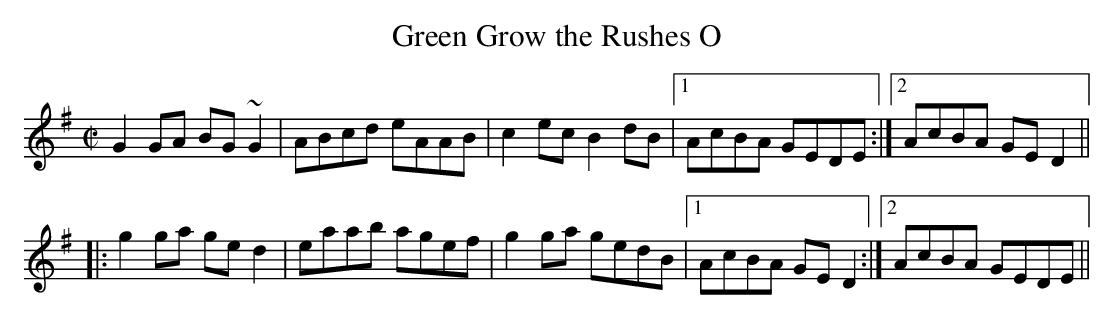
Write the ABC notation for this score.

X:1
T:Green Grow the Rushes O
M:C|
L:1/8
K:G
G2GA BG~G2|ABcd eAAB|c2ec B2dB|[1 AcBA GEDE:|[2 AcBA GED2||!
|:g2ga ged2|eaab agef|g2ga gedB|[1 AcBA GED2:|[2 AcBA GEDE||!
